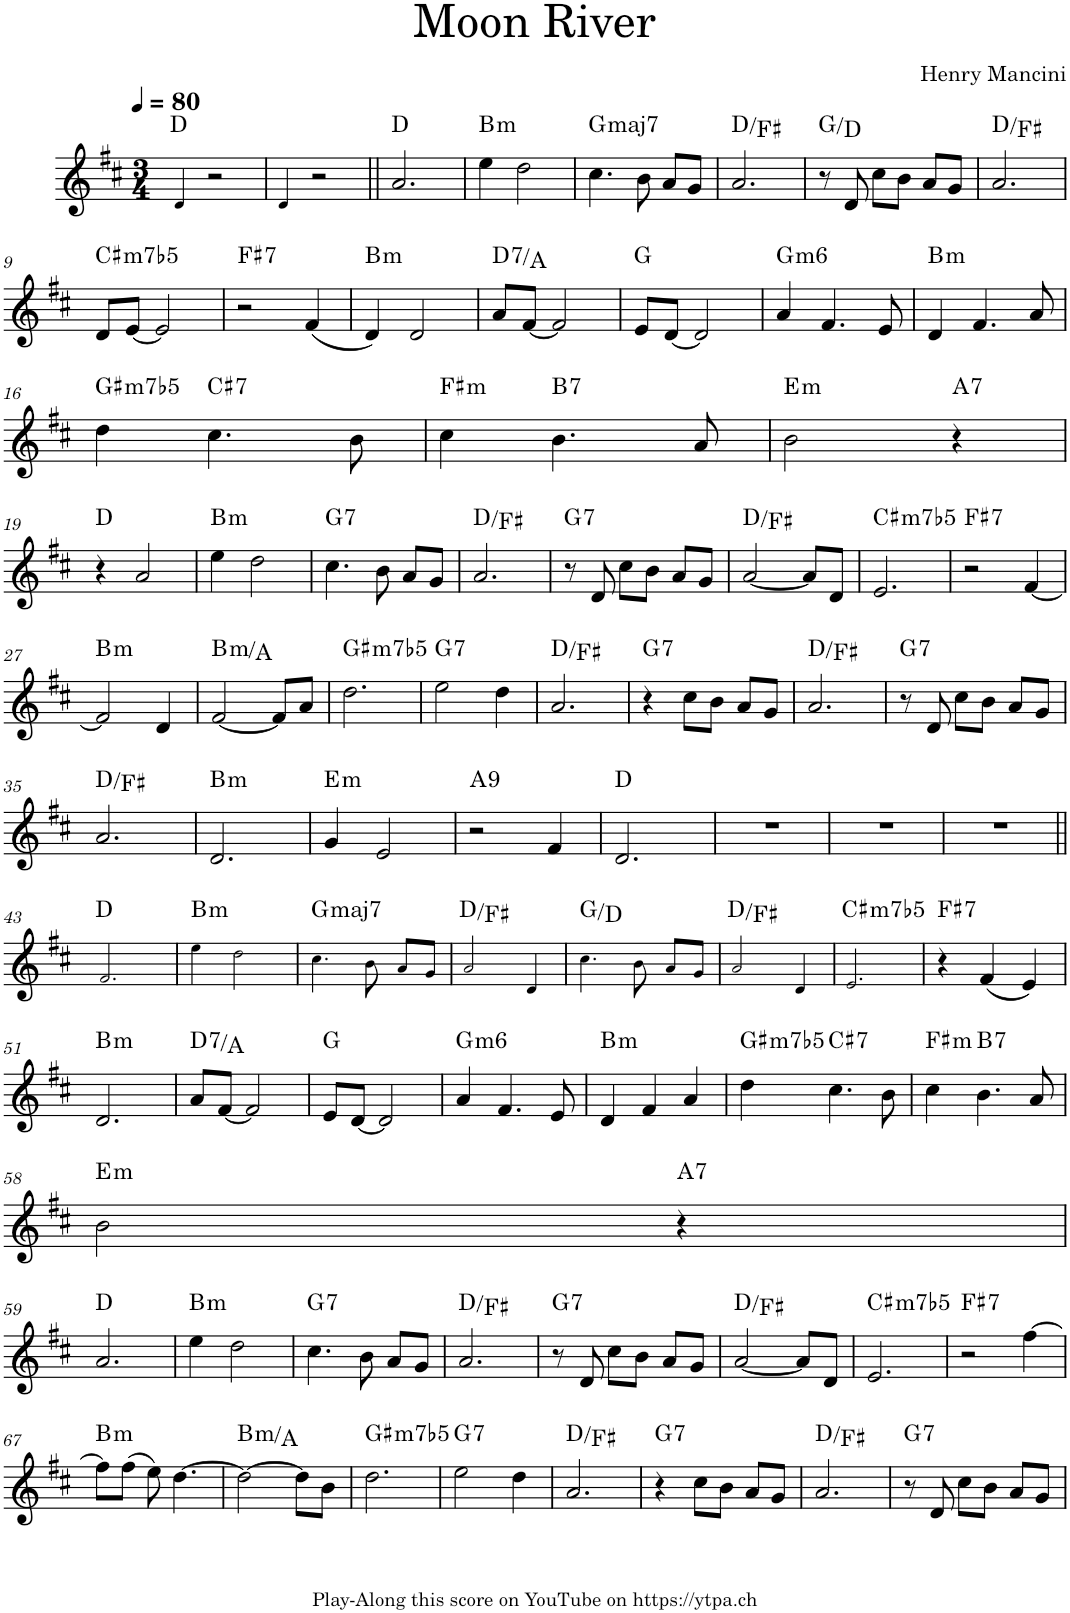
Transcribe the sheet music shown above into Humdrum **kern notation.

**kern	**harte
*part1	*part1
*staff1	*
*I"Piano	*
*I'Pno.	*
*clefG2	*
*k[f#c#]	*
*M3/4	*
*MM80	*
=1	=1
4d!/	D:maj
2r	.
=2	=2
4d!/	.
2r	.
=3||	=3||
2.a/	D:maj
=4	=4
!	!LO:H:kt=m
4ee\	B:min
2dd\	.
=5	=5
!	!LO:H:kt=maj7
4.cc#\	G:maj7
8b\	.
8a/L	.
8g/J	.
=6	=6
2.a/	D:maj/3
=7	=7
8r	G:maj/5
8d/	.
8cc#\L	.
8b\J	.
8a/L	.
8g/J	.
=8	=8
2.a/	D:maj/3
!!LO:LB:g=z
=9	=9
!	!LO:H:kt=m7b5
8d/L	C#:hdim7
[8e/J	.
2e/]	.
=10	=10
!	!LO:H:kt=7
2r	F#:7
(4f#/	.
=11	=11
!	!LO:H:kt=m
4d/)	B:min
2d/	.
=12	=12
!	!LO:H:kt=7
8a/L	D:7/5
[8f#/J	.
2f#/]	.
=13	=13
8e/L	G:maj
[8d/J	.
2d/]	.
=14	=14
!	!LO:H:kt=m6
4a/	G:min6
4.f#/	.
8e/	.
=15	=15
!	!LO:H:kt=m
4d/	B:min
4.f#/	.
8a/	.
!!LO:LB:g=z
=16	=16
!	!LO:H:kt=m7b5
4dd\	G#:hdim7
!	!LO:H:kt=7
4.cc#\	C#:7
8b\	.
=17	=17
!	!LO:H:kt=m
4cc#\	F#:min
!	!LO:H:kt=7
4.b\	B:7
8a/	.
=18	=18
!	!LO:H:kt=m
2b\	E:min
!	!LO:H:kt=7
4r	A:7
!!LO:LB:g=z
=19	=19
4r	D:maj
2a/	.
=20	=20
!	!LO:H:kt=m
4ee\	B:min
2dd\	.
=21	=21
!	!LO:H:kt=7
4.cc#\	G:7
8b\	.
8a/L	.
8g/J	.
=22	=22
2.a/	D:maj/3
=23	=23
!	!LO:H:kt=7
8r	G:7
8d/	.
8cc#\L	.
8b\J	.
8a/L	.
8g/J	.
=24	=24
[2a/	D:maj/3
8a/L]	.
8d/J	.
=25	=25
!	!LO:H:kt=m7b5
2.e/	C#:hdim7
=26	=26
!	!LO:H:kt=7
2r	F#:7
[4f#/	.
!!LO:LB:g=z
=27	=27
!	!LO:H:kt=m
2f#/]	B:min
4d/	.
=28	=28
!	!LO:H:kt=m
[2f#/	B:min/b7
8f#/L]	.
8a/J	.
=29	=29
!	!LO:H:kt=m7b5
2.dd\	G#:hdim7
=30	=30
!	!LO:H:kt=7
2ee\	G:7
4dd\	.
=31	=31
2.a/	D:maj/3
=32	=32
!	!LO:H:kt=7
4r	G:7
8cc#\L	.
8b\J	.
8a/L	.
8g/J	.
=33	=33
2.a/	D:maj/3
=34	=34
!	!LO:H:kt=7
8r	G:7
8d/	.
8cc#\L	.
8b\J	.
8a/L	.
8g/J	.
!!LO:LB:g=z
=35	=35
2.a/	D:maj/3
=36	=36
!	!LO:H:kt=m
2.d/	B:min
=37	=37
!	!LO:H:kt=m
4g/	E:min
2e/	.
=38	=38
!	!LO:H:kt=9
2r	A:9
4f#/	.
=39	=39
2.d/	D:maj
=40	=40
2.r	.
=41	=41
2.r	.
=42	=42
2.r	.
!!LO:LB:g=z
=43||	=43||
2.f#!/	D:maj
=44	=44
!	!LO:H:kt=m
4ee!\	B:min
2dd!\	.
=45	=45
!	!LO:H:kt=maj7
4.cc#!\	G:maj7
8b!\	.
8a!/L	.
8g!/J	.
=46	=46
2a!/	D:maj/3
4d!/	.
=47	=47
4.cc#!\	G:maj/5
8b!\	.
8a!/L	.
8g!/J	.
=48	=48
2a!/	D:maj/3
4d!/	.
=49	=49
!	!LO:H:kt=m7b5
2.e!/	C#:hdim7
=50	=50
!	!LO:H:kt=7
4r	F#:7
(4f#/	.
4e/)	.
!!LO:LB:g=z
=51	=51
!	!LO:H:kt=m
2.d/	B:min
=52	=52
!	!LO:H:kt=7
8a/L	D:7/5
[8f#/J	.
2f#/]	.
=53	=53
8e/L	G:maj
[8d/J	.
2d/]	.
=54	=54
!	!LO:H:kt=m6
4a/	G:min6
4.f#/	.
8e/	.
=55	=55
!	!LO:H:kt=m
4d/	B:min
4f#/	.
4a/	.
=56	=56
!	!LO:H:kt=m7b5
4dd\	G#:hdim7
!	!LO:H:kt=7
4.cc#\	C#:7
8b\	.
=57	=57
!	!LO:H:kt=m
4cc#\	F#:min
!	!LO:H:kt=7
4.b\	B:7
8a/	.
!!LO:LB:g=z
=58	=58
!	!LO:H:kt=m
2b\	E:min
!	!LO:H:kt=7
4r	A:7
!!LO:LB:g=z
=59	=59
2.a/	D:maj
=60	=60
!	!LO:H:kt=m
4ee\	B:min
2dd\	.
=61	=61
!	!LO:H:kt=7
4.cc#\	G:7
8b\	.
8a/L	.
8g/J	.
=62	=62
2.a/	D:maj/3
=63	=63
!	!LO:H:kt=7
8r	G:7
8d/	.
8cc#\L	.
8b\J	.
8a/L	.
8g/J	.
=64	=64
[2a/	D:maj/3
8a/L]	.
8d/J	.
=65	=65
!	!LO:H:kt=m7b5
2.e/	C#:hdim7
=66	=66
!	!LO:H:kt=7
2r	F#:7
[4ff#\	.
!!LO:LB:g=z
=67	=67
!	!LO:H:kt=m
8ff#\L]	B:min
(8ff#\J	.
8ee\)	.
[4.dd\	.
=68	=68
!	!LO:H:kt=m
2dd\_	B:min/b7
8dd\L]	.
8b\J	.
=69	=69
!	!LO:H:kt=m7b5
2.dd\	G#:hdim7
=70	=70
!	!LO:H:kt=7
2ee\	G:7
4dd\	.
=71	=71
2.a/	D:maj/3
=72	=72
!	!LO:H:kt=7
4r	G:7
8cc#\L	.
8b\J	.
8a/L	.
8g/J	.
=73	=73
2.a/	D:maj/3
=74	=74
!	!LO:H:kt=7
8r	G:7
8d/	.
8cc#\L	.
8b\J	.
8a/L	.
8g/J	.
=	=
*-	*-
